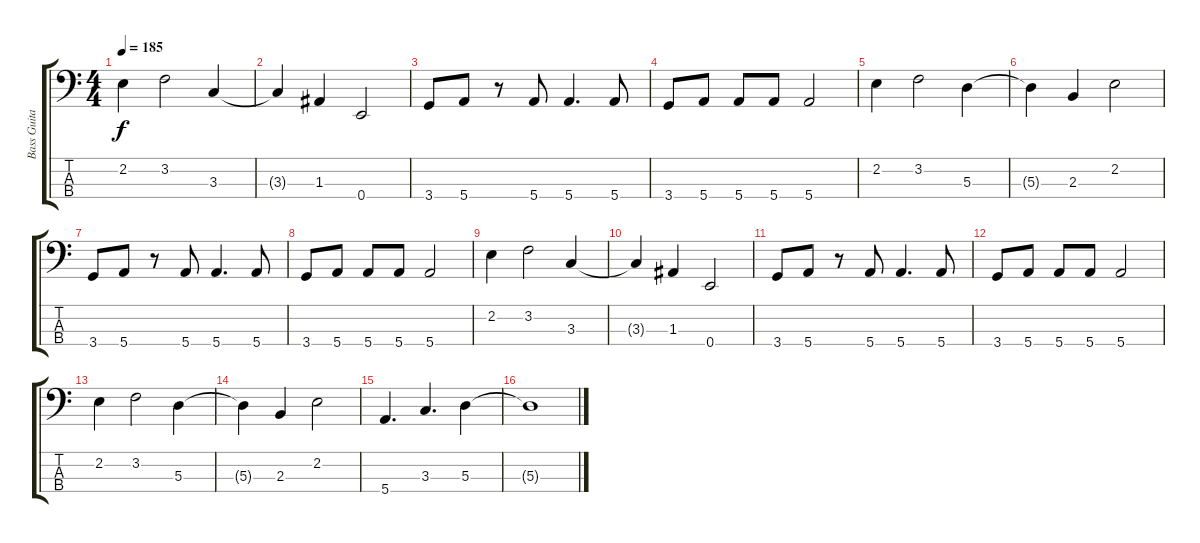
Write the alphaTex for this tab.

\track ("Bass Guitar" "Bass Guita") {instrument electricbassfinger}
\staff {score tabs}
\tuning (G2 D2 A1 E1) {hide}
\ts (4 4)
\tempo 185
\clef f4
\ks c
2.2.4{dy f} 3.2.2 3.3.4 |
3.3{t}.4 1.3.4 0.4.2 |
3.4.8 5.4.8 r.8 5.4.8 5.4.4{d} 5.4.8 |
3.4.8 5.4.8 5.4.8 5.4.8 5.4.2 |
2.2.4 3.2.2 5.3.4 |
5.3{t}.4 2.3.4 2.2.2 |
3.4.8 5.4.8 r.8 5.4.8 5.4.4{d} 5.4.8 |
3.4.8 5.4.8 5.4.8 5.4.8 5.4.2 |
2.2.4 3.2.2 3.3.4 |
3.3{t}.4 1.3.4 0.4.2 |
3.4.8 5.4.8 r.8 5.4.8 5.4.4{d} 5.4.8 |
3.4.8 5.4.8 5.4.8 5.4.8 5.4.2 |
2.2.4 3.2.2 5.3.4 |
5.3{t}.4 2.3.4 2.2.2 |
5.4.4{d} 3.3.4{d} 5.3.4 |
5.3{t}.1
